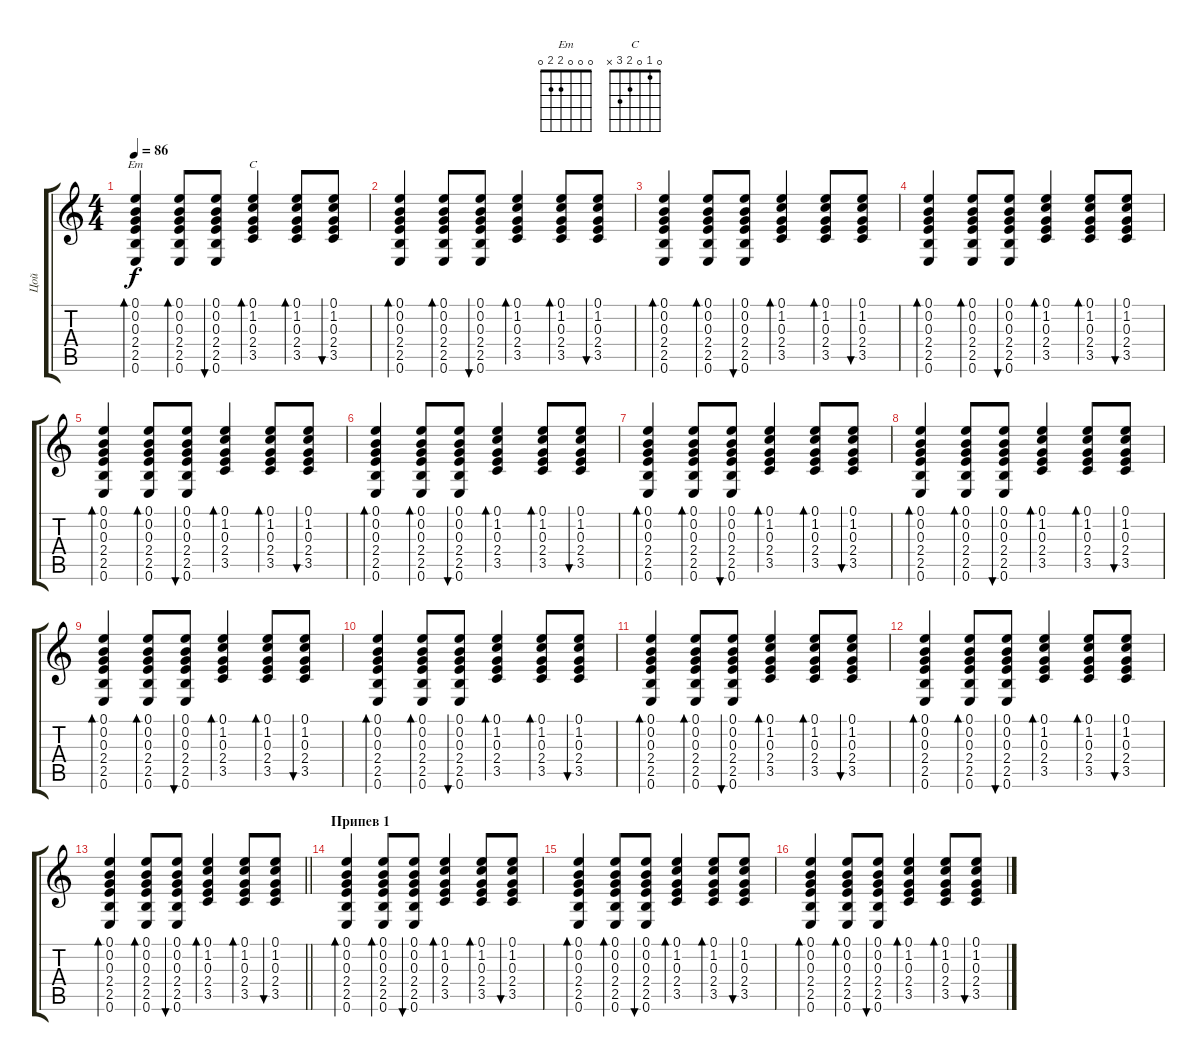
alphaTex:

\track ("Цой" "Цой") {instrument acousticguitarsteel}
\staff {score tabs}
\tuning (E4 B3 G3 D3 A2 E2) {hide}
\chord ("Em" 0 0 0 2 2 0)
\chord ("C" 0 1 0 2 3 x)
\ts (4 4)
\tempo 86
\clef g2
\ks c
(0.1 0.2 0.3 2.4 2.5 0.6).4{bd 60 ch "Em" dy f} (0.1 0.2 0.3 2.4 2.5 0.6).8{bd 60} (0.1 0.2 0.3 2.4 2.5 0.6).8{bu 60} (0.1 1.2 0.3 2.4 3.5).4{bd 60 ch "C"} (0.1 1.2 0.3 2.4 3.5).8{bd 60} (0.1 1.2 0.3 2.4 3.5).8{bu 60} |
(0.1 0.2 0.3 2.4 2.5 0.6).4{bd 60} (0.1 0.2 0.3 2.4 2.5 0.6).8{bd 60} (0.1 0.2 0.3 2.4 2.5 0.6).8{bu 60} (0.1 1.2 0.3 2.4 3.5).4{bd 60} (0.1 1.2 0.3 2.4 3.5).8{bd 60} (0.1 1.2 0.3 2.4 3.5).8{bu 60} |
(0.1 0.2 0.3 2.4 2.5 0.6).4{bd 60} (0.1 0.2 0.3 2.4 2.5 0.6).8{bd 60} (0.1 0.2 0.3 2.4 2.5 0.6).8{bu 60} (0.1 1.2 0.3 2.4 3.5).4{bd 60} (0.1 1.2 0.3 2.4 3.5).8{bd 60} (0.1 1.2 0.3 2.4 3.5).8{bu 60} |
(0.1 0.2 0.3 2.4 2.5 0.6).4{bd 60} (0.1 0.2 0.3 2.4 2.5 0.6).8{bd 60} (0.1 0.2 0.3 2.4 2.5 0.6).8{bu 60} (0.1 1.2 0.3 2.4 3.5).4{bd 60} (0.1 1.2 0.3 2.4 3.5).8{bd 60} (0.1 1.2 0.3 2.4 3.5).8{bu 60} |
(0.1 0.2 0.3 2.4 2.5 0.6).4{bd 60} (0.1 0.2 0.3 2.4 2.5 0.6).8{bd 60} (0.1 0.2 0.3 2.4 2.5 0.6).8{bu 60} (0.1 1.2 0.3 2.4 3.5).4{bd 60} (0.1 1.2 0.3 2.4 3.5).8{bd 60} (0.1 1.2 0.3 2.4 3.5).8{bu 60} |
(0.1 0.2 0.3 2.4 2.5 0.6).4{bd 60} (0.1 0.2 0.3 2.4 2.5 0.6).8{bd 60} (0.1 0.2 0.3 2.4 2.5 0.6).8{bu 60} (0.1 1.2 0.3 2.4 3.5).4{bd 60} (0.1 1.2 0.3 2.4 3.5).8{bd 60} (0.1 1.2 0.3 2.4 3.5).8{bu 60} |
(0.1 0.2 0.3 2.4 2.5 0.6).4{bd 60} (0.1 0.2 0.3 2.4 2.5 0.6).8{bd 60} (0.1 0.2 0.3 2.4 2.5 0.6).8{bu 60} (0.1 1.2 0.3 2.4 3.5).4{bd 60} (0.1 1.2 0.3 2.4 3.5).8{bd 60} (0.1 1.2 0.3 2.4 3.5).8{bu 60} |
(0.1 0.2 0.3 2.4 2.5 0.6).4{bd 60} (0.1 0.2 0.3 2.4 2.5 0.6).8{bd 60} (0.1 0.2 0.3 2.4 2.5 0.6).8{bu 60} (0.1 1.2 0.3 2.4 3.5).4{bd 60} (0.1 1.2 0.3 2.4 3.5).8{bd 60} (0.1 1.2 0.3 2.4 3.5).8{bu 60} |
(0.1 0.2 0.3 2.4 2.5 0.6).4{bd 60} (0.1 0.2 0.3 2.4 2.5 0.6).8{bd 60} (0.1 0.2 0.3 2.4 2.5 0.6).8{bu 60} (0.1 1.2 0.3 2.4 3.5).4{bd 60} (0.1 1.2 0.3 2.4 3.5).8{bd 60} (0.1 1.2 0.3 2.4 3.5).8{bu 60} |
(0.1 0.2 0.3 2.4 2.5 0.6).4{bd 60} (0.1 0.2 0.3 2.4 2.5 0.6).8{bd 60} (0.1 0.2 0.3 2.4 2.5 0.6).8{bu 60} (0.1 1.2 0.3 2.4 3.5).4{bd 60} (0.1 1.2 0.3 2.4 3.5).8{bd 60} (0.1 1.2 0.3 2.4 3.5).8{bu 60} |
(0.1 0.2 0.3 2.4 2.5 0.6).4{bd 60} (0.1 0.2 0.3 2.4 2.5 0.6).8{bd 60} (0.1 0.2 0.3 2.4 2.5 0.6).8{bu 60} (0.1 1.2 0.3 2.4 3.5).4{bd 60} (0.1 1.2 0.3 2.4 3.5).8{bd 60} (0.1 1.2 0.3 2.4 3.5).8{bu 60} |
(0.1 0.2 0.3 2.4 2.5 0.6).4{bd 60} (0.1 0.2 0.3 2.4 2.5 0.6).8{bd 60} (0.1 0.2 0.3 2.4 2.5 0.6).8{bu 60} (0.1 1.2 0.3 2.4 3.5).4{bd 60} (0.1 1.2 0.3 2.4 3.5).8{bd 60} (0.1 1.2 0.3 2.4 3.5).8{bu 60} |
\barLineRight lightlight
(0.1 0.2 0.3 2.4 2.5 0.6).4{bd 60} (0.1 0.2 0.3 2.4 2.5 0.6).8{bd 60} (0.1 0.2 0.3 2.4 2.5 0.6).8{bu 60} (0.1 1.2 0.3 2.4 3.5).4{bd 60} (0.1 1.2 0.3 2.4 3.5).8{bd 60} (0.1 1.2 0.3 2.4 3.5).8{bu 60} |
\section ("" "Припев 1")
(0.1 0.2 0.3 2.4 2.5 0.6).4{bd 60} (0.1 0.2 0.3 2.4 2.5 0.6).8{bd 60} (0.1 0.2 0.3 2.4 2.5 0.6).8{bu 60} (0.1 1.2 0.3 2.4 3.5).4{bd 60} (0.1 1.2 0.3 2.4 3.5).8{bd 60} (0.1 1.2 0.3 2.4 3.5).8{bu 60} |
(0.1 0.2 0.3 2.4 2.5 0.6).4{bd 60} (0.1 0.2 0.3 2.4 2.5 0.6).8{bd 60} (0.1 0.2 0.3 2.4 2.5 0.6).8{bu 60} (0.1 1.2 0.3 2.4 3.5).4{bd 60} (0.1 1.2 0.3 2.4 3.5).8{bd 60} (0.1 1.2 0.3 2.4 3.5).8{bu 60} |
(0.1 0.2 0.3 2.4 2.5 0.6).4{bd 60} (0.1 0.2 0.3 2.4 2.5 0.6).8{bd 60} (0.1 0.2 0.3 2.4 2.5 0.6).8{bu 60} (0.1 1.2 0.3 2.4 3.5).4{bd 60} (0.1 1.2 0.3 2.4 3.5).8{bd 60} (0.1 1.2 0.3 2.4 3.5).8{bu 60}
